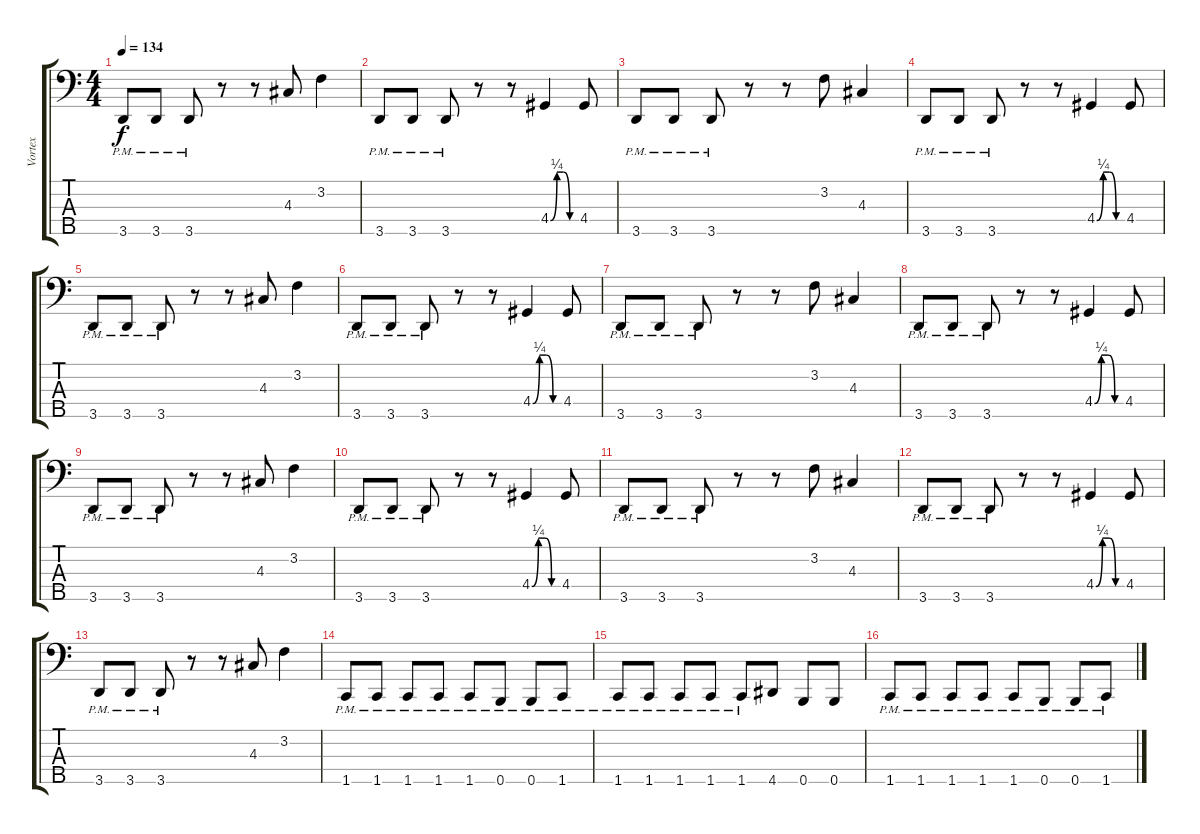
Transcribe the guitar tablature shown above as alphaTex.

\track ("Vortex" "Vortex") {instrument electricbassfinger}
\staff {score tabs}
\tuning (G2 D2 A1 E1 B0) {hide}
\ts (4 4)
\tempo 134
\clef f4
\ks c
3.5{pm}.8{dy f} 3.5{pm}.8 3.5{pm}.8 r.8 r.8 4.3.8 3.2.4 |
3.5{pm}.8 3.5{pm}.8 3.5{pm}.8 r.8 r.8 4.4{be (custom 0 0 15 1 30 1 45 0 60 0)}.4 4.4.8 |
3.5{pm}.8 3.5{pm}.8 3.5{pm}.8 r.8 r.8 3.2.8 4.3.4 |
3.5{pm}.8 3.5{pm}.8 3.5{pm}.8 r.8 r.8 4.4{be (custom 0 0 15 1 30 1 45 0 60 0)}.4 4.4.8 |
3.5{pm}.8 3.5{pm}.8 3.5{pm}.8 r.8 r.8 4.3.8 3.2.4 |
3.5{pm}.8 3.5{pm}.8 3.5{pm}.8 r.8 r.8 4.4{be (custom 0 0 15 1 30 1 45 0 60 0)}.4 4.4.8 |
3.5{pm}.8 3.5{pm}.8 3.5{pm}.8 r.8 r.8 3.2.8 4.3.4 |
3.5{pm}.8 3.5{pm}.8 3.5{pm}.8 r.8 r.8 4.4{be (custom 0 0 15 1 30 1 45 0 60 0)}.4 4.4.8 |
3.5{pm}.8 3.5{pm}.8 3.5{pm}.8 r.8 r.8 4.3.8 3.2.4 |
3.5{pm}.8 3.5{pm}.8 3.5{pm}.8 r.8 r.8 4.4{be (custom 0 0 15 1 30 1 45 0 60 0)}.4 4.4.8 |
3.5{pm}.8 3.5{pm}.8 3.5{pm}.8 r.8 r.8 3.2.8 4.3.4 |
3.5{pm}.8 3.5{pm}.8 3.5{pm}.8 r.8 r.8 4.4{be (custom 0 0 15 1 30 1 45 0 60 0)}.4 4.4.8 |
3.5{pm}.8 3.5{pm}.8 3.5{pm}.8 r.8 r.8 4.3.8 3.2.4 |
1.5{pm}.8 1.5{pm}.8 1.5{pm}.8 1.5{pm}.8 1.5{pm}.8 0.5{pm}.8 0.5{pm}.8 1.5{pm}.8 |
1.5{pm}.8 1.5{pm}.8 1.5{pm}.8 1.5{pm}.8 1.5{pm}.8 4.5.8 0.5.8 0.5.8 |
1.5{pm}.8 1.5{pm}.8 1.5{pm}.8 1.5{pm}.8 1.5{pm}.8 0.5{pm}.8 0.5{pm}.8 1.5{pm}.8
